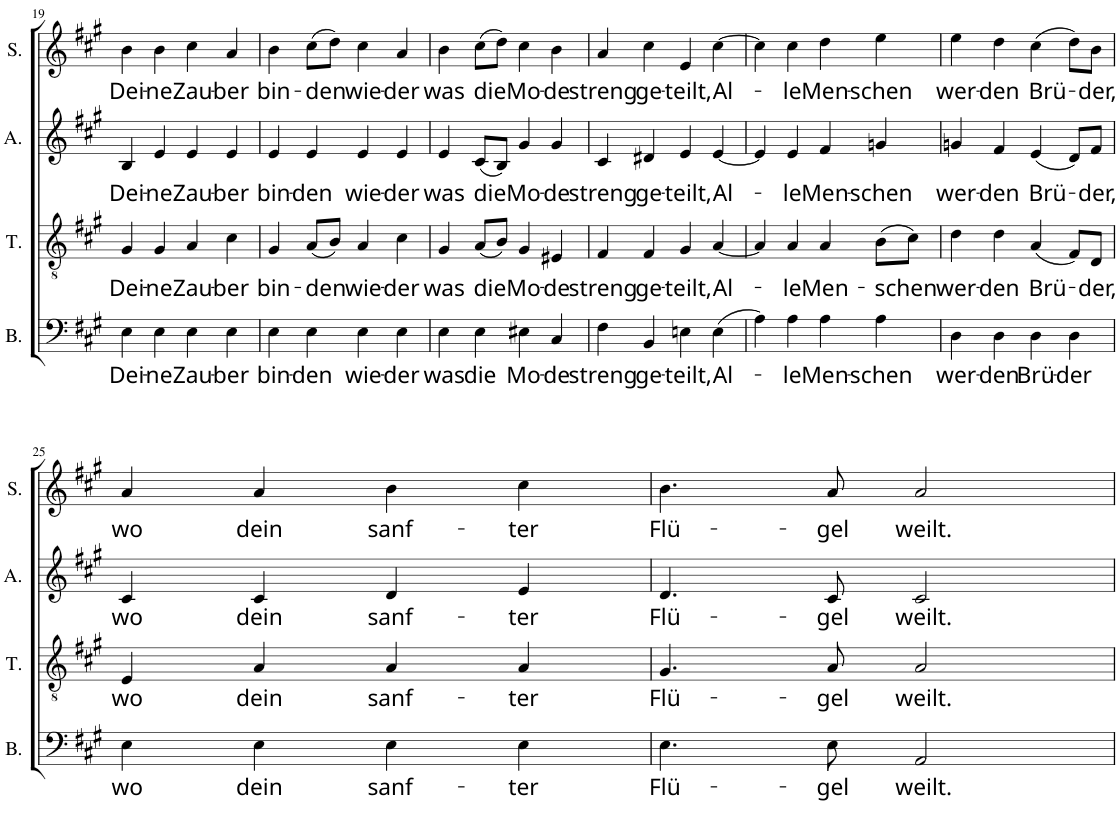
**kern	**text	**kern	**text	**kern	**text	**kern	**text
*part4	*part4	*part3	*part3	*part2	*part2	*part1	*part1
*staff4	*staff4	*staff3	*staff3	*staff2	*staff2	*staff1	*staff1
*I"Bass	*	*I"Tenor	*	*I"Alto	*	*I"Soprano	*
*I'B.	*	*I'T.	*	*I'A.	*	*I'S.	*
!!LO:PB:g=z
*clefF4	*	*clefGv2	*	*clefG2	*	*clefG2	*
*k[f#c#g#]	*	*k[f#c#g#]	*	*k[f#c#g#]	*	*k[f#c#g#]	*
*M4/4	*	*M4/4	*	*M4/4	*	*M4/4	*
*met(c)	*	*met(c)	*	*met(c)	*	*met(c)	*
=19	=19	=19	=19	=19	=19	=19	=19
!	!LO:LY:b	!	!LO:LY:b	!	!LO:LY:b	!	!LO:LY:b
4E\	Dei-	4G#/	Dei-	4B/	Dei-	4b\	Dei-
!	!LO:LY:b	!	!LO:LY:b	!	!LO:LY:b	!	!LO:LY:b
4E\	-ne	4G#/	-ne	4e/	-ne	4b\	-ne
!	!LO:LY:b	!	!LO:LY:b	!	!LO:LY:b	!	!LO:LY:b
4E\	Zau-	4A/	Zau-	4e/	Zau-	4cc#\	Zau-
!	!LO:LY:b	!	!LO:LY:b	!	!LO:LY:b	!	!LO:LY:b
4E\	-ber	4c#\	-ber	4e/	-ber	4a/	-ber
=20	=20	=20	=20	=20	=20	=20	=20
!	!LO:LY:b	!	!LO:LY:b	!	!LO:LY:b	!	!LO:LY:b
4E\	bin-	4G#/	bin-	4e/	bin-	4b\	bin-
!	!LO:LY:b	!	!LO:LY:b	!	!LO:LY:b	!	!LO:LY:b
4E\	-den	(8A/L	-den	4e/	-den	(8cc#\L	-den
.	.	8B/J)	.	.	.	8dd\J)	.
!	!LO:LY:b	!	!LO:LY:b	!	!LO:LY:b	!	!LO:LY:b
4E\	wie-	4A/	wie-	4e/	wie-	4cc#\	wie-
!	!LO:LY:b	!	!LO:LY:b	!	!LO:LY:b	!	!LO:LY:b
4E\	-der	4c#\	-der	4e/	-der	4a/	-der
=21	=21	=21	=21	=21	=21	=21	=21
!	!LO:LY:b	!	!LO:LY:b	!	!LO:LY:b	!	!LO:LY:b
4E\	was	4G#/	was	4e/	was	4b\	was
!	!LO:LY:b	!	!LO:LY:b	!	!LO:LY:b	!	!LO:LY:b
4E\	die	(8A/L	die	(8c#/L	die	(8cc#\L	die
.	.	8B/J)	.	8B/J)	.	8dd\J)	.
!	!LO:LY:b	!	!LO:LY:b	!	!LO:LY:b	!	!LO:LY:b
4E#X\	Mo-	4G#/	Mo-	4g#/	Mo-	4cc#\	Mo-
!	!LO:LY:b	!	!LO:LY:b	!	!LO:LY:b	!	!LO:LY:b
4C#/	-de	4E#X/	-de	4g#/	-de	4b\	-de
=22	=22	=22	=22	=22	=22	=22	=22
!	!LO:LY:b	!	!LO:LY:b	!	!LO:LY:b	!	!LO:LY:b
4F#\	streng	4F#/	streng	4c#/	streng	4a/	streng
!	!LO:LY:b	!	!LO:LY:b	!	!LO:LY:b	!	!LO:LY:b
4BB/	ge-	4F#/	ge-	4d#X/	ge-	4cc#\	ge-
!	!LO:LY:b	!	!LO:LY:b	!	!LO:LY:b	!	!LO:LY:b
4En\	-teilt,	4G#/	-teilt,	4e/	-teilt,	4e/	-teilt,
!	!LO:LY:b	!	!LO:LY:b	!	!LO:LY:b	!	!LO:LY:b
(4E\	Al-	[4A/	Al-	[4e/	Al-	[4cc#\	Al-
=23	=23	=23	=23	=23	=23	=23	=23
4A\)	.	4A/]	.	4e/]	.	4cc#\]	.
!	!LO:LY:b	!	!LO:LY:b	!	!LO:LY:b	!	!LO:LY:b
4A\	-le	4A/	-le	4e/	-le	4cc#\	-le
!	!LO:LY:b	!	!LO:LY:b	!	!LO:LY:b	!	!LO:LY:b
4A\	Men-	4A/	Men-	4f#/	Men-	4dd\	Men-
!	!LO:LY:b	!	!LO:LY:b	!	!LO:LY:b	!	!LO:LY:b
4A\	-schen	(8B\L	-schen	4gn/	-schen	4ee\	-schen
.	.	8c#\J)	.	.	.	.	.
=24	=24	=24	=24	=24	=24	=24	=24
!	!LO:LY:b	!	!LO:LY:b	!	!LO:LY:b	!	!LO:LY:b
4D\	wer-	4d\	wer-	4gn/	wer-	4ee\	wer-
!	!LO:LY:b	!	!LO:LY:b	!	!LO:LY:b	!	!LO:LY:b
4D\	-den	4d\	-den	4f#/	-den	4dd\	-den
!	!LO:LY:b	!	!LO:LY:b	!	!LO:LY:b	!	!LO:LY:b
4D\	Brü-	(4A/	Brü-	(4e/	Brü-	(4cc#\	Brü-
!	!LO:LY:b	!	!	!	!	!	!
4D\	-der	8F#/L)	.	8d/L)	.	8dd\L)	.
!	!	!	!LO:LY:b	!	!LO:LY:b	!	!LO:LY:b
.	.	8D/J	-der,	8f#/J	-der,	8b\J	-der,
!!LO:LB:g=z
=25	=25	=25	=25	=25	=25	=25	=25
!	!LO:LY:b	!	!LO:LY:b	!	!LO:LY:b	!	!LO:LY:b
4E\	wo	4E/	wo	4c#/	wo	4a/	wo
!	!LO:LY:b	!	!LO:LY:b	!	!LO:LY:b	!	!LO:LY:b
4E\	dein	4A/	dein	4c#/	dein	4a/	dein
!	!LO:LY:b	!	!LO:LY:b	!	!LO:LY:b	!	!LO:LY:b
4E\	sanf-	4A/	sanf-	4d/	sanf-	4b\	sanf-
!	!LO:LY:b	!	!LO:LY:b	!	!LO:LY:b	!	!LO:LY:b
4E\	-ter	4A/	-ter	4e/	-ter	4cc#\	-ter
=26	=26	=26	=26	=26	=26	=26	=26
!	!LO:LY:b	!	!LO:LY:b	!	!LO:LY:b	!	!LO:LY:b
4.E\	Flü-	4.G#/	Flü-	4.d/	Flü-	4.b\	Flü-
!	!LO:LY:b	!	!LO:LY:b	!	!LO:LY:b	!	!LO:LY:b
8E\	-gel	8A/	-gel	8c#/	-gel	8a/	-gel
!	!LO:LY:b	!	!LO:LY:b	!	!LO:LY:b	!	!LO:LY:b
2AA/	weilt.	2A/	weilt.	2c#/	weilt.	2a/	weilt.
=	=	=	=	=	=	=	=
*-	*-	*-	*-	*-	*-	*-	*-
